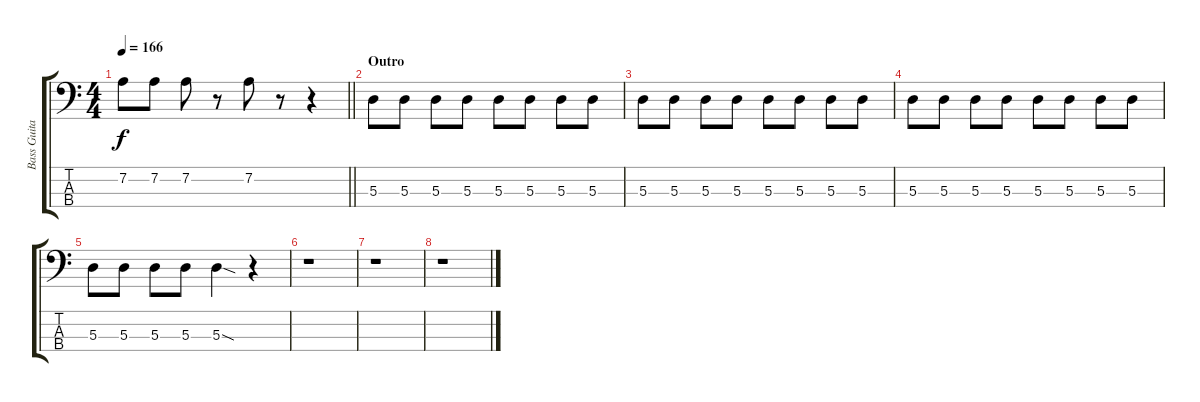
\track ("Bass Guitar" "Bass Guita") {instrument electricbasspick}
\staff {score tabs}
\tuning (G2 D2 A1 E1) {hide}
\ts (4 4)
\tempo 166
\clef f4
\barLineRight lightlight
\ks c
7.2.8{dy f} 7.2.8 7.2.8 r.8 7.2.8 r.8 r.4 |
\section ("" "Outro")
5.3.8 5.3.8 5.3.8 5.3.8 5.3.8 5.3.8 5.3.8 5.3.8 |
5.3.8 5.3.8 5.3.8 5.3.8 5.3.8 5.3.8 5.3.8 5.3.8 |
5.3.8 5.3.8 5.3.8 5.3.8 5.3.8 5.3.8 5.3.8 5.3.8 |
5.3.8 5.3.8 5.3.8 5.3.8 5.3{sod}.4 r.4 |
r.1 |
r.1 |
r.1
